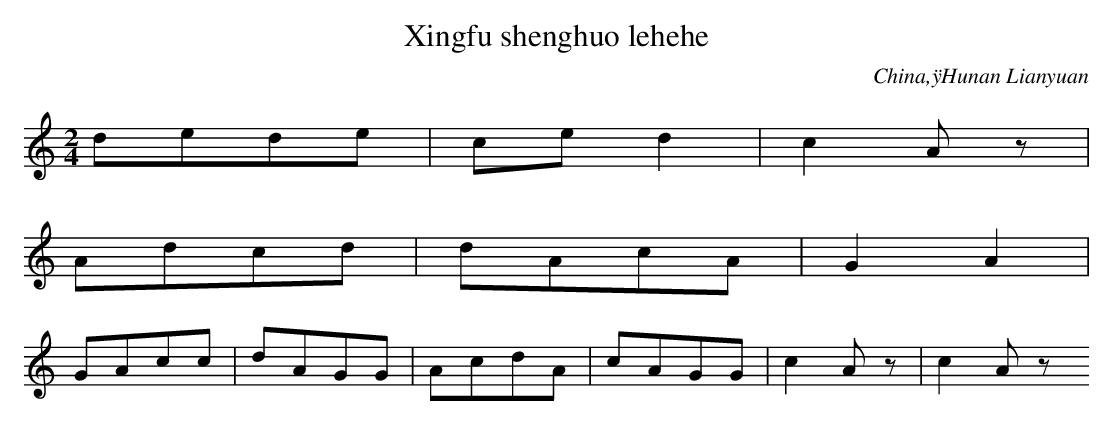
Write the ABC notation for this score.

X:1
T: Xingfu shenghuo lehehe
O: China,ÿHunan Lianyuan
M: 2/4
L: 1/16
K: C
d2e2d2e2 | c2e2d4 | c4A2z2 |
A2d2c2d2 | d2A2c2A2 | G4A4 |
G2A2c2c2 | d2A2G2G2 | A2c2d2A2 | c2A2G2G2 | c4A2z2 | c4A2z2
